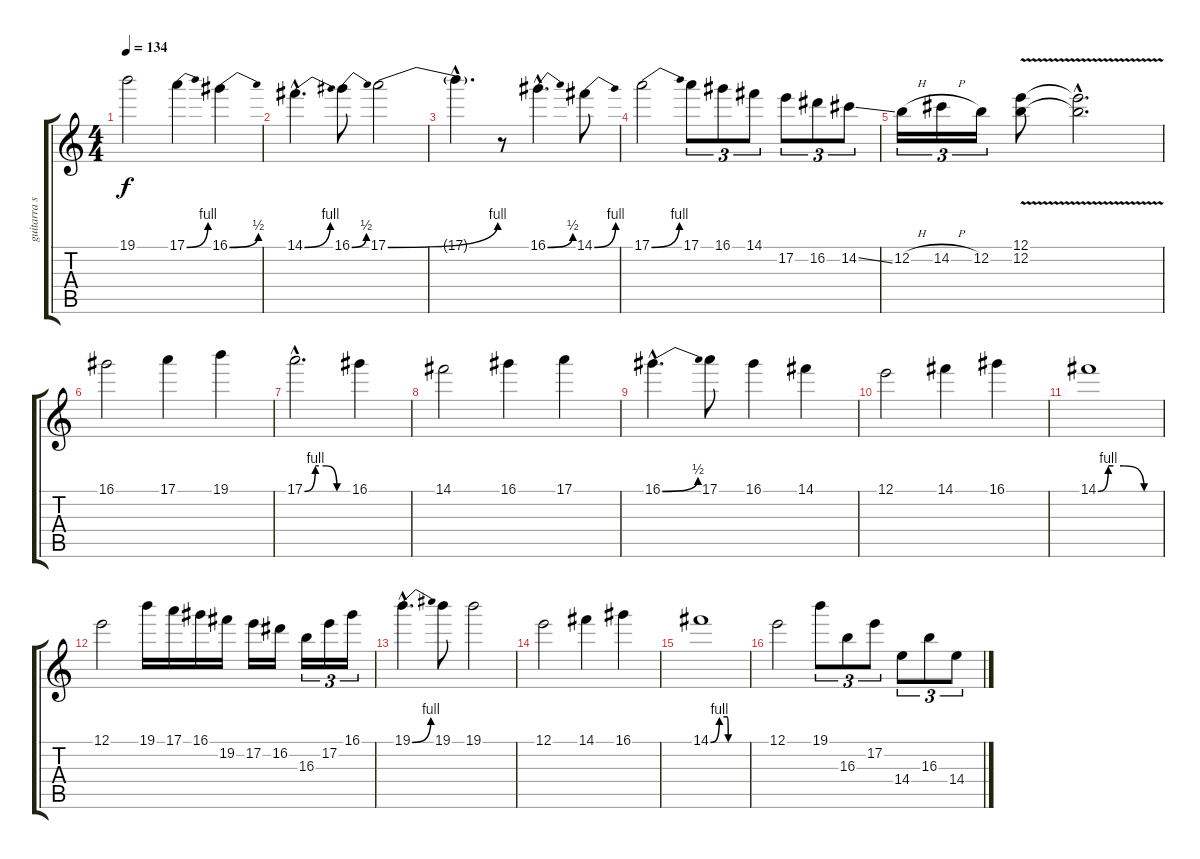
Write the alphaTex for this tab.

\track ("guitarra solo" "guitarra s") {instrument distortionguitar}
\staff {score tabs}
\tuning (E4 B3 G3 D3 A2 E2) {hide}
\ts (4 4)
\tempo 134
\clef g2
\ks c
19.1{t}.2{dy f} 17.1{be (bend 0 0 60 4)}.4 16.1{be (bend 0 0 60 2)}.4 |
14.1{be (bend 0 0 60 4) hac}.4{d} 16.1{be (bend 0 0 60 2)}.8 17.1{be (bend 0 0 60 4)}.2 |
17.1{hac t}.4{d} r.8 16.1{be (bend 0 0 60 2) hac}.4{d} 14.1{be (bend 0 0 60 4)}.8 |
17.1{be (bend 0 0 60 4)}.2 17.1.8{tu (3 2)} 16.1.8{tu (3 2)} 14.1.8{tu (3 2)} 17.2.8{tu (3 2)} 16.2.8{tu (3 2)} 14.2{ss}.8{tu (3 2)} |
12.2{h}.16{tu (3 2)} 14.2{h}.16{tu (3 2)} 12.2.16{tu (3 2)} (12.1{v} 12.2{v}).8 (12.1{hac t} 12.2{hac t}).2{d} |
16.1.2 17.1.4 19.1.4 |
17.1{be (custom 0 0 15 4 30 4 45 0 60 0) hac}.2{d} 16.1.4 |
14.1.2 16.1.4 17.1.4 |
16.1{be (bend 0 0 60 2) hac}.4{d} 17.1.8 16.1.4 14.1.4 |
12.1.2 14.1.4 16.1.4 |
14.1{be (custom 0 0 10 4 15 4 25 4 45 0 60 0)}.1 |
12.1.2 19.1.16 17.1.16 16.1.16 19.2.16 17.2.16 16.2.16 16.3.16{tu (3 2)} 17.2.16{tu (3 2)} 16.1.16{tu (3 2)} |
19.1{be (bend 0 0 60 4) hac}.4{d} 19.1.8 19.1.2 |
12.1.2 14.1.4 16.1.4 |
14.1{be (custom 0 0 15 4 28 4 30 0 45 0 60 0)}.1 |
12.1.2 19.1.8{tu (3 2)} 16.3.8{tu (3 2)} 17.2.8{tu (3 2)} 14.4.8{tu (3 2)} 16.3.8{tu (3 2)} 14.4.8{tu (3 2)}
